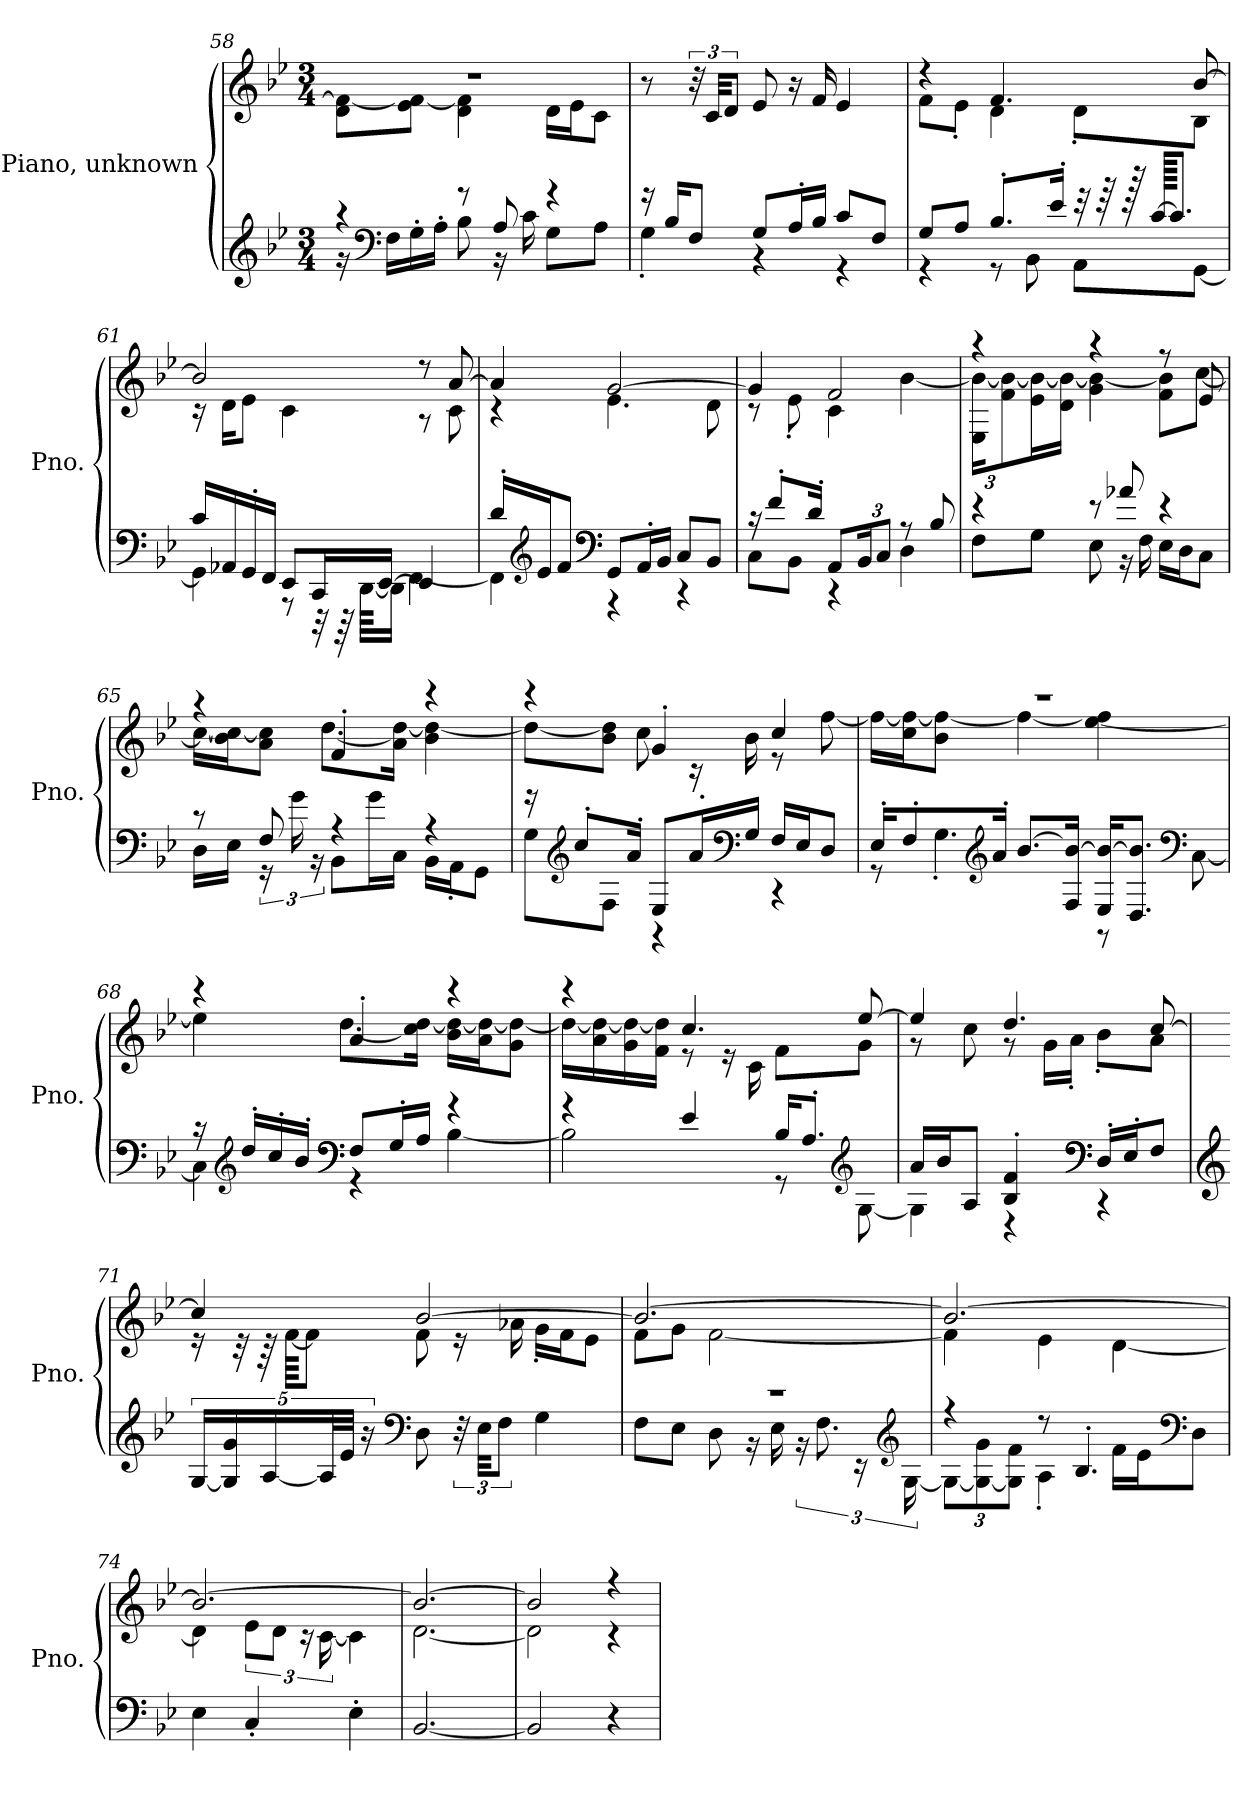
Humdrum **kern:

**kern	**kern
*part1	*part1
*staff2	*staff1
*I"Piano, unknown	*
*I'Pno.	*
!!LO:LB:g=z
*clefG2	*clefG2
*k[b-e-]	*k[b-e-]
*M3/4	*M3/4
=58	=58
*^	*^
4r	16r	2.r	8d\ 8f\_L
*clefF4	*	*	*
.	16F\LL	.	.
.	16G'\	.	8e-\ 8f\_J
.	16A'\JJ	.	.
8r	8B-\	.	4d\ 4f\]
8A/	16r	.	.
.	16c\	.	.
4r	8G\L	.	16d\LL
.	.	.	16e-\J
.	8A\J	.	8c\J
*	*	*v	*v
=59	=59	=59
16r	4G'\	8r
16B-/KL	.	.
8F/J	.	48r
.	.	48c/KKL
.	.	12d/J
8G/L	4r	8e-/
16A'/L	.	16r
16B-/JJ	.	16f/
8c/L	4r	4e-/
8F/J	.	.
=60	=60	=60
*	*	*^
8G/L	4r	4r	8f\L
8A/J	.	.	8e-'\J
8.B-'/L	8r	4.f/	4d\
.	8BB-\	.	.
16e-'/Jk	.	.	.
32r	8AA\L	.	8d'\L
64r	.	.	.
128r	.	.	.
[128c/KKKKL	.	.	.
8.c/J]	.	.	.
.	[8GG\J	[8b-/	8B-\J
!!LO:LB:g=z	!!
=61	=61	=61	=61
16c/LL	4GG\]	2b-/]	16r
16AA-X/	.	.	16d\KL
16GG'/	.	.	8e-\J
16FF/JJ	.	.	.
8EE-/L	8r	.	4c\
16CC/L	32r	.	.
.	64r	.	.
.	[64DD\KKLL	.	.
[16EE-/JJ	16DD\JJ]	.	.
4EE-/]	[4FF\	8r	8r
.	.	[8a/	8c\
=62	=62	=62	=62
16d'/LL	4FF\]	4a/]	4r
*clefG2	*	*	*
16e-/J	.	.	.
8f/J	.	.	.
*clefF4	*	*	*
8GG/L	4r	[2g/	4.e-\
16AA'/L	.	.	.
16BB-/JJ	.	.	.
8C/L	4r	.	.
8BB-/J	.	.	8d\
=63	=63	=63	=63
16r	8C\L	4g/]	8r
8f'/L	.	.	.
.	8BB-\J	.	8e-'\
16d'/Jk	.	.	.
8AA/L	4r	2f/	4c\
*Xbrackettup	*	*	*
24BB-/K	.	.	.
12C/J	.	.	.
8r	4D\	.	[4b-\
8B-/	.	.	.
!!LO:LB:g=z	!!
=64	=64	=64	=64
*	*	*	*Xbrackettup
4r	8F\L	4r	24E-\ 24b-\_KL
.	.	.	12f\ 12b-\_
.	8G\J	.	16e-\ 16b-\_L
.	.	.	16d\ 16b-\_JJ
8r	8E-\	4r	4g\ 4b-\_
8a-X/	16r	.	.
.	16F\	.	.
4r	16E-\LL	8r	8f\ 8b-\]L
.	16D\J	.	.
.	8C\J	8e-/	[8cc\J
=65	=65	=65	=65
8r	16D\LL	4r	16cc\LL_
.	16E-\JJ	.	16b-\ 16cc\_J
*	*brackettup	*	*
8F/	24r	.	8a\ 8cc\]J
.	24g\	.	.
.	24r	.	.
4r	8BB-\L	4f'/	[8.dd\L
.	16g\L	.	.
.	16C\JJ	.	16a\ 16dd\_Jk
4r	16BB-\LL	4r	4b-\ 4dd\_
.	16AA'\J	.	.
.	8GG\J	.	.
=66	=66	=66	=66
16r	8G\L	4r	8dd\L_
*clefG2	*	*	*
8cc'/L	.	.	.
.	8F\J	.	8b-\ 8dd\]J
16a'/Jk	.	.	.
8E-/L	4r	4g'/	8cc\
16a'/L	.	.	16r
*clefF4	*	*	*
16G/JJ	.	.	16b-\
16F/LL	4r	4cc/	8r
16E-/J	.	.	.
8D/J	.	.	[8ff\
!!LO:PB:g=z	!!
=67	=67	=67	=67
16E-'/KL	8r	2.r	16ff\LL_
8F'/	.	.	16cc\ 16ff\_J
.	4.G'\	.	8b-\ 8ff\_J
*clefG2	*	*	*
16a'/Jk	.	.	.
[8.b-/L	.	.	4ff\_
16F/ 16b-/_Jk	.	.	.
16E-/ 16b-/_KL	8r	.	[4ee-\ 4ff\]
8.D/ 8.b-/]J	.	.	.
*clefF4	*	*	*
.	[8C\	.	.
=68	=68	=68	=68
16r	4C\]	4r	4ee-\]
*clefG2	*	*	*
16dd'/LL	.	.	.
16cc'/	.	.	.
16b-'/JJ	.	.	.
*clefF4	*	*	*
8F/L	4r	4a'/	[8.dd\L
16G'/L	.	.	.
16A/JJ	.	.	16cc\ 16dd\_Jk
4r	[4B-\	4r	16b-\ 16dd\_LL
.	.	.	16a\ 16dd\_J
.	.	.	8g\ 8dd\_J
!!LO:LB:g=z	!!
=69	=69	=69	=69
4r	2B-\]	4r	16dd\LL_
.	.	.	16a\ 16dd\_
.	.	.	16g\ 16dd\_
.	.	.	16f\ 16dd\]JJ
4e-/	.	4.cc/	8r
.	.	.	16r
.	.	.	16c\
16B-/KL	8r	.	8f\L
8.A'/J	.	.	.
*clefG2	*	*	*
.	[8G\	[8ee-/	8g\J
=70	=70	=70	=70
16a/LL	4G\]	4ee-/]	8r
16b-/J	.	.	.
8A/J	.	.	8cc\
4B-/' 4f/'	4r	4.dd/	8r
.	.	.	16g\LL
.	.	.	16a'\JJ
*clefF4	*	*	*
16D'/LL	4r	.	8b-'\L
16E-'/J	.	.	.
8F/J	.	[8cc/	8a\J
*v	*v	*	*
!!LO:LB:g=z	!!
=71	=71	=71
*clefG2	*	*
[20G/LL	4cc/]	16r
20G/] 20g/	.	.
.	.	32r
.	.	64r
[20A/	.	.
.	.	[64f\KKKL
.	.	8f\J]
40A/L]	.	.
40e-/JJJ	.	.
20r	.	.
*clefF4	*	*
8D\	[2b-/	8f\
48r	.	16r
48E-\KKL	.	.
12F\J	.	.
.	.	16a-X\
4G\	.	16g'\LL
.	.	16f\J
.	.	8e-\J
=72	=72	=72
*^	*	*
2.r	8F\L	2.b-/_	8f\L
.	8E-\J	.	8g\J
.	8D\	.	[2f\
.	16r	.	.
.	16E-\	.	.
.	24r	.	.
.	12.F\	.	.
.	24r	.	.
*clefG2	*	*	*
.	[24G\	.	.
=73	=73	=73	=73
*	*Xbrackettup	*	*
4r	12G\L_	2.b-/_	4f\]
.	12G\_ 12g\	.	.
.	12G\] 12f\J	.	.
8r	4A'\	.	4e-\
4.B-'/	.	.	.
.	16f\LL	.	[4d\
.	16e-\J	.	.
*clefF4	*	*	*
.	8D\J	.	.
*v	*v	*	*
!!LO:LB:g=z	!!
=74	=74	=74
4E-\	2.b-/_	4d\]
*	*	*brackettup
4C'/	.	12e-\L
.	.	12d\J
.	.	24r
.	.	[24c\
4E-'\	.	4c\]
=75	=75	=75
[2.BB-/	2.b-/_	[2.d\
=76	=76	=76
2BB-/]	2b-/]	2d\]
4r	4r	4r
*	*v	*v
=	=
*-	*-
